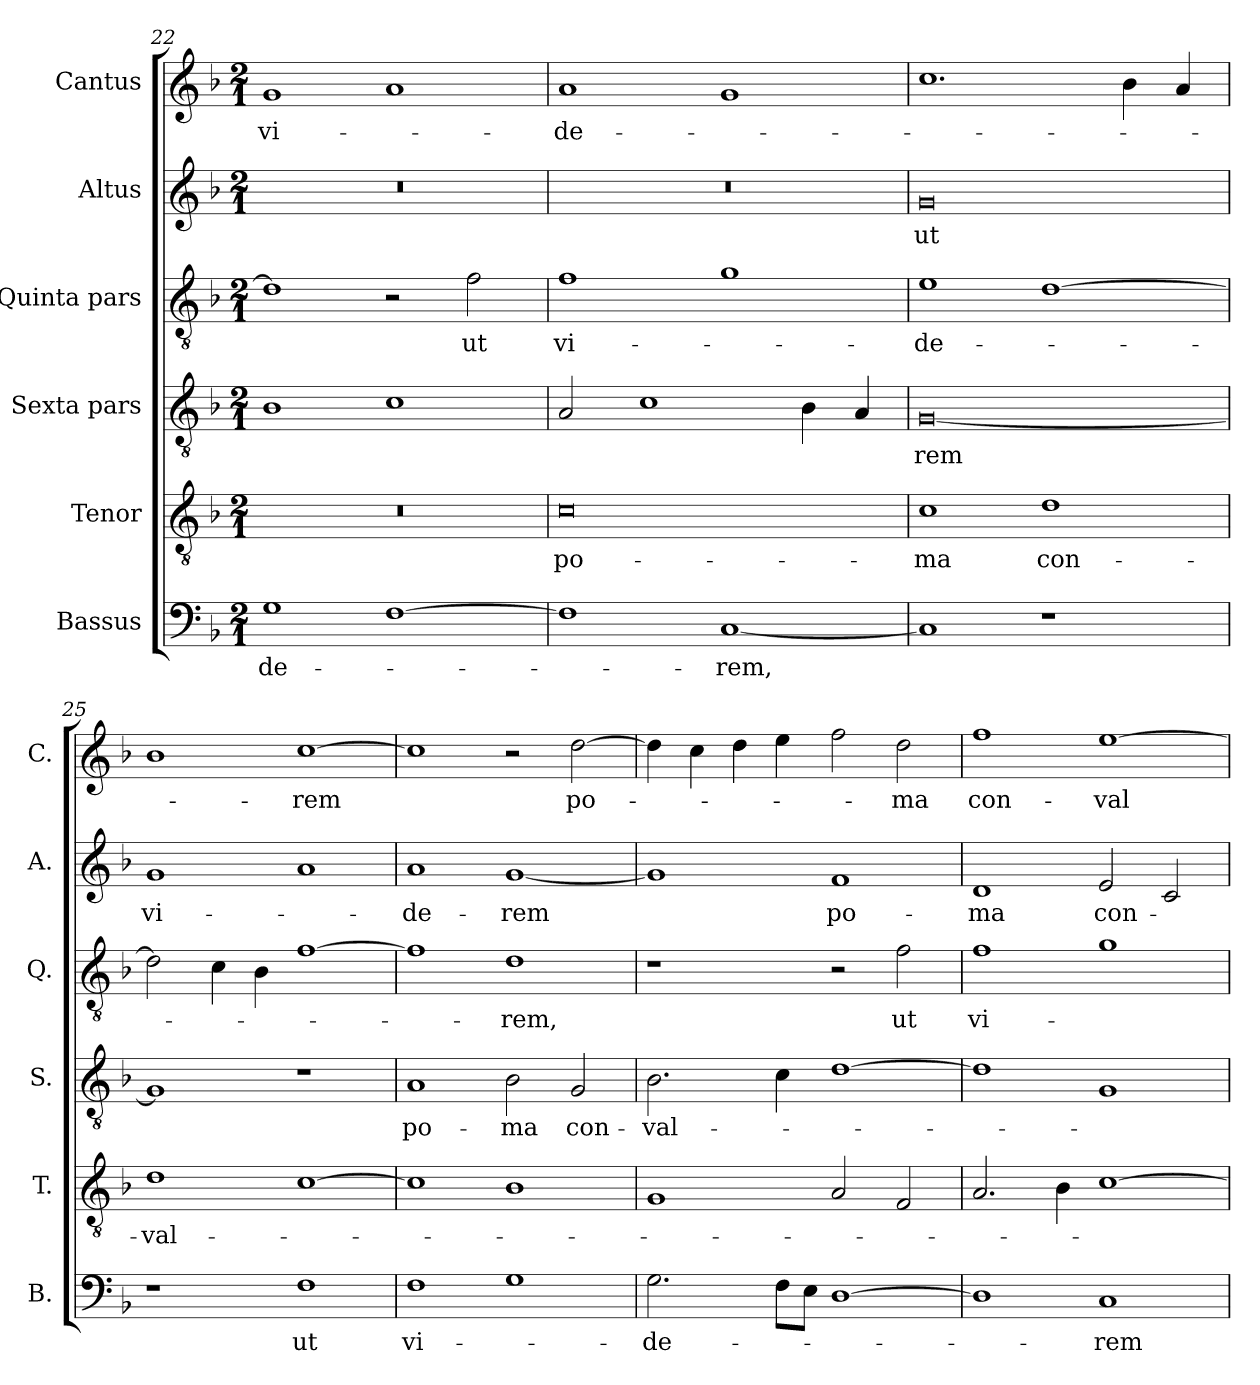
**kern	**text	**kern	**text	**kern	**text	**kern	**text	**kern	**text	**kern	**text
*part6	*part6	*part5	*part5	*part4	*part4	*part3	*part3	*part2	*part2	*part1	*part1
*staff6	*staff6	*staff5	*staff5	*staff4	*staff4	*staff3	*staff3	*staff2	*staff2	*staff1	*staff1
*I"Bassus	*	*I"Tenor	*	*I"Sexta pars	*	*I"Quinta pars	*	*I"Altus	*	*I"Cantus	*
*I'B.	*	*I'T.	*	*I'S.	*	*I'Q.	*	*I'A.	*	*I'C.	*
*clefF4	*	*clefGv2	*	*clefGv2	*	*clefGv2	*	*clefG2	*	*clefG2	*
*k[b-]	*	*k[b-]	*	*k[b-]	*	*k[b-]	*	*k[b-]	*	*k[b-]	*
*M2/1	*	*M2/1	*	*M2/1	*	*M2/1	*	*M2/1	*	*M2/1	*
=22	=22	=22	=22	=22	=22	=22	=22	=22	=22	=22	=22
!	!LO:LY:b	!	!	!	!	!	!	!	!	!	!LO:LY:b
1G	-de-	0r	.	1B-	.	1d]	.	0r	.	1g	vi-
[1F	.	.	.	1c	.	2r	.	.	.	1a	.
!	!	!	!	!	!	!	!LO:LY:b	!	!	!	!
.	.	.	.	.	.	2f\	ut	.	.	.	.
=23	=23	=23	=23	=23	=23	=23	=23	=23	=23	=23	=23
!	!	!	!LO:LY:b	!	!	!	!LO:LY:b	!	!	!	!LO:LY:b
1F]	.	0c	po-	2A/	.	1f	vi-	0r	.	1a	-de-
.	.	.	.	1c	.	.	.	.	.	.	.
!	!LO:LY:b	!	!	!	!	!	!	!	!	!	!
[1C	-rem,	.	.	.	.	1g	.	.	.	1g	.
.	.	.	.	4B-\	.	.	.	.	.	.	.
.	.	.	.	4A/	.	.	.	.	.	.	.
!!LO:PB:g=z
=24	=24	=24	=24	=24	=24	=24	=24	=24	=24	=24	=24
!	!	!	!LO:LY:b	!	!LO:LY:b	!	!LO:LY:b	!	!LO:LY:b	!	!
1C]	.	1c	-ma	[0G	-rem	1e	-de-	0g	ut	1.cc	.
!	!	!	!LO:LY:b	!	!	!	!	!	!	!	!
1r	.	1d	con-	.	.	[1d	.	.	.	.	.
.	.	.	.	.	.	.	.	.	.	4b-\	.
.	.	.	.	.	.	.	.	.	.	4a/	.
=25	=25	=25	=25	=25	=25	=25	=25	=25	=25	=25	=25
!	!	!	!LO:LY:b	!	!	!	!	!	!LO:LY:b	!	!
1r	.	1d	-val-	1G]	.	2d\]	.	1g	vi-	1b-	.
.	.	.	.	.	.	4c\	.	.	.	.	.
.	.	.	.	.	.	4B-\	.	.	.	.	.
!	!LO:LY:b	!	!	!	!	!	!	!	!	!	!LO:LY:b
1F	ut	[1c	.	1r	.	[1f	.	1a	.	[1cc	-rem
=26	=26	=26	=26	=26	=26	=26	=26	=26	=26	=26	=26
!	!LO:LY:b	!	!	!	!LO:LY:b	!	!	!	!LO:LY:b	!	!
1F	vi-	1c]	.	1A	po-	1f]	.	1a	-de-	1cc]	.
!	!	!	!	!	!LO:LY:b	!	!LO:LY:b	!	!LO:LY:b	!	!
1G	.	1B-	.	2B-\	-ma	1d	-rem,	[1g	-rem	2r	.
!	!	!	!	!	!LO:LY:b	!	!	!	!	!	!LO:LY:b
.	.	.	.	2G/	con-	.	.	.	.	[2dd\	po-
=27	=27	=27	=27	=27	=27	=27	=27	=27	=27	=27	=27
!	!LO:LY:b	!	!	!	!LO:LY:b	!	!	!	!	!	!
2.G\	-de-	1G	.	2.B-\	-val-	1r	.	1g]	.	4dd\]	.
.	.	.	.	.	.	.	.	.	.	4cc\	.
.	.	.	.	.	.	.	.	.	.	4dd\	.
8F\L	.	.	.	4c\	.	.	.	.	.	4ee\	.
8E\J	.	.	.	.	.	.	.	.	.	.	.
!	!	!	!	!	!	!	!	!	!LO:LY:b	!	!
[1D	.	2A/	.	[1d	.	2r	.	1f	po-	2ff\	.
!	!	!	!	!	!	!	!LO:LY:b	!	!	!	!LO:LY:b
.	.	2F/	.	.	.	2f\	ut	.	.	2dd\	-ma
=28	=28	=28	=28	=28	=28	=28	=28	=28	=28	=28	=28
!	!	!	!	!	!	!	!LO:LY:b	!	!LO:LY:b	!	!LO:LY:b
1D]	.	2.A/	.	1d]	.	1f	vi-	1d	-ma	1ff	con-
.	.	4B-\	.	.	.	.	.	.	.	.	.
!	!LO:LY:b	!	!	!	!	!	!	!	!LO:LY:b	!	!LO:LY:b
1C	-rem	[1c	.	1G	.	1g	.	2e/	con-	[1ee	-val-
.	.	.	.	.	.	.	.	2c/	.	.	.
=	=	=	=	=	=	=	=	=	=	=	=
*-	*-	*-	*-	*-	*-	*-	*-	*-	*-	*-	*-
